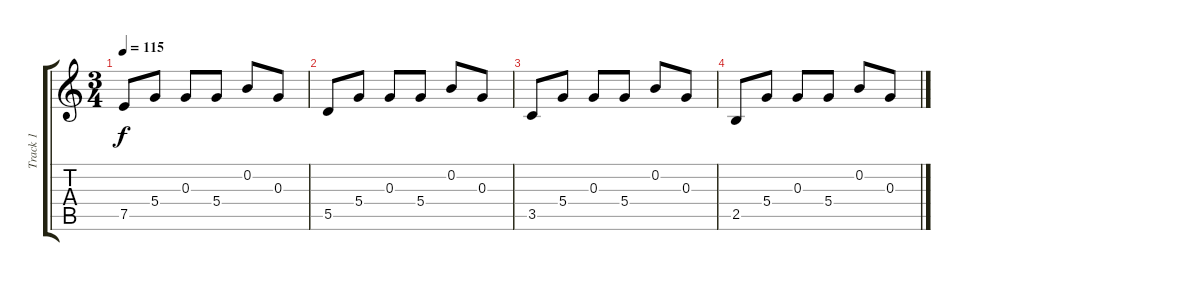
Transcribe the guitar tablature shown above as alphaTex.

\track ("Track 1" "Track 1") {instrument electricguitarclean}
\staff {score tabs}
\tuning (E4 B3 G3 D3 A2 E2) {hide}
\ts (3 4)
\tempo 115
\clef g2
\ks c
7.5.8{dy f} 5.4.8 0.3.8 5.4.8 0.2.8 0.3.8 |
5.5.8 5.4.8 0.3.8 5.4.8 0.2.8 0.3.8 |
3.5.8 5.4.8 0.3.8 5.4.8 0.2.8 0.3.8 |
2.5.8 5.4.8 0.3.8 5.4.8 0.2.8 0.3.8
